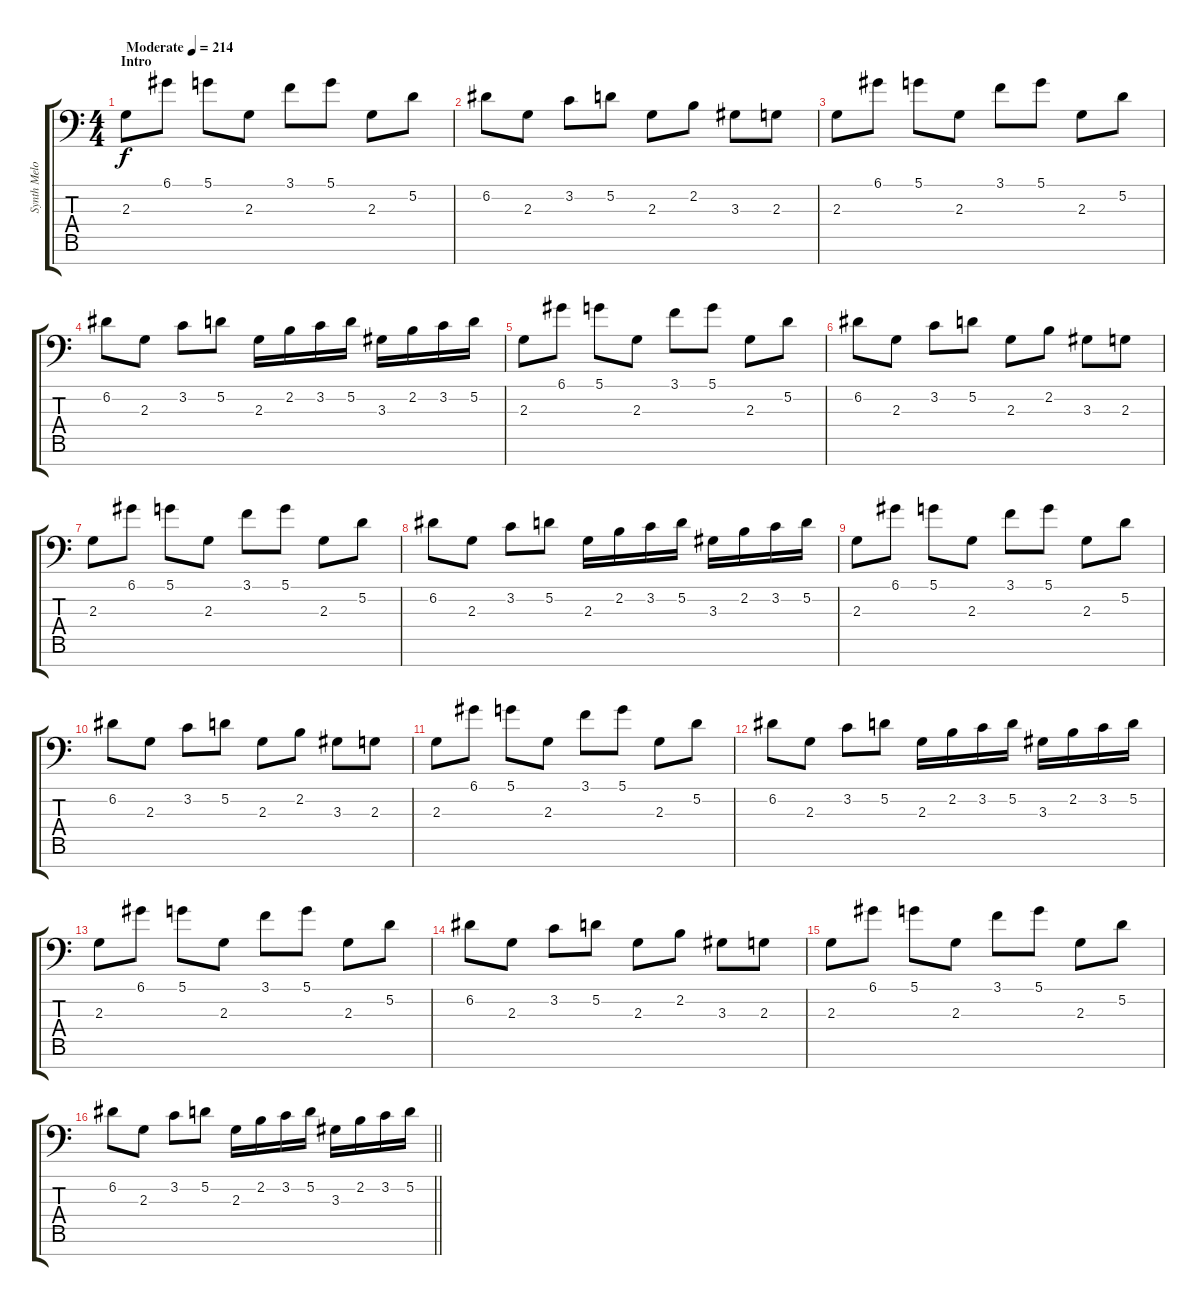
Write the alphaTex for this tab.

\track ("Synth Melody" "Synth Melo") {instrument shamisen}
\staff {score tabs}
\tuning (D4 A3 F3 C3 G2 D2 G1) {hide}
\ts (4 4)
\section ("" "Intro")
\tempo (214 "Moderate")
\clef f4
\ks c
2.3.8{dy f volume 1 instrument shamisen} 6.1.8{volume 5} 5.1.8 2.3.8 3.1.8 5.1.8 2.3.8 5.2.8 |
6.2.8 2.3.8 3.2.8 5.2.8 2.3.8 2.2.8 3.3.8 2.3.8 |
2.3.8 6.1.8 5.1.8 2.3.8 3.1.8 5.1.8 2.3.8 5.2.8 |
6.2.8 2.3.8 3.2.8 5.2.8 2.3.16 2.2.16 3.2.16 5.2.16 3.3.16 2.2.16 3.2.16 5.2.16 |
2.3.8 6.1.8 5.1.8 2.3.8{volume 11} 3.1.8 5.1.8 2.3.8 5.2.8 |
6.2.8 2.3.8 3.2.8 5.2.8 2.3.8 2.2.8 3.3.8 2.3.8 |
2.3.8 6.1.8 5.1.8 2.3.8 3.1.8 5.1.8 2.3.8 5.2.8 |
6.2.8 2.3.8 3.2.8 5.2.8 2.3.16 2.2.16 3.2.16 5.2.16 3.3.16 2.2.16 3.2.16 5.2.16 |
2.3.8 6.1.8 5.1.8 2.3.8 3.1.8 5.1.8 2.3.8 5.2.8 |
6.2.8 2.3.8 3.2.8 5.2.8 2.3.8 2.2.8 3.3.8 2.3.8 |
2.3.8 6.1.8 5.1.8 2.3.8 3.1.8 5.1.8 2.3.8 5.2.8 |
6.2.8 2.3.8 3.2.8 5.2.8 2.3.16 2.2.16 3.2.16 5.2.16 3.3.16 2.2.16 3.2.16 5.2.16 |
2.3.8 6.1.8 5.1.8 2.3.8 3.1.8 5.1.8 2.3.8 5.2.8 |
6.2.8 2.3.8 3.2.8 5.2.8 2.3.8 2.2.8 3.3.8 2.3.8 |
2.3.8 6.1.8 5.1.8 2.3.8 3.1.8 5.1.8 2.3.8 5.2.8 |
\barLineRight lightlight
6.2.8 2.3.8 3.2.8 5.2.8 2.3.16 2.2.16 3.2.16 5.2.16 3.3.16 2.2.16 3.2.16 5.2.16
